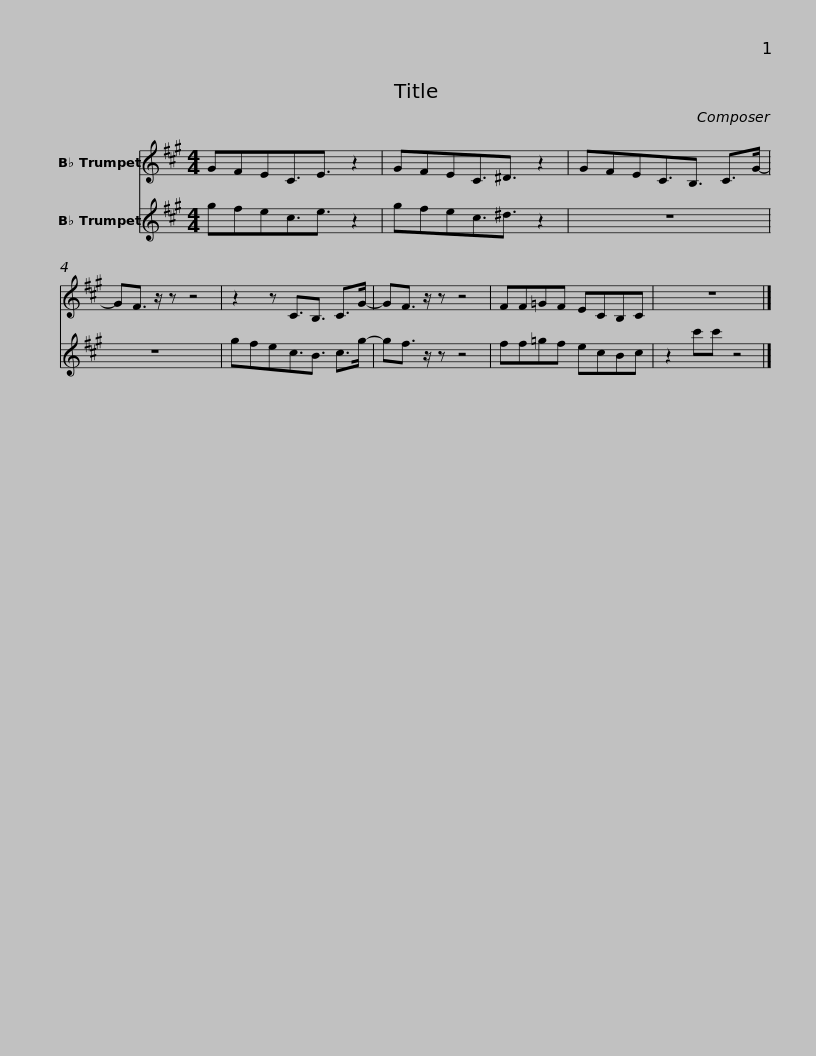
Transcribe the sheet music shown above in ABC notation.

X:1
%%score 1 2
L:1/8
M:4/4
I:linebreak $
K:none
V:1 treble transpose=-2
V:2 treble transpose=-2
V:1
[K:A] GFEC3/2E3/2 z2 | GFEC3/2^D3/2 z2 | GFEC3/2B,3/2 C>G- | GF3/2 z/ z z4 |$ z2 z C3/2B,3/2 C>G- | %5
 GF3/2 z/ z z4 | FF=GF ECB,C | z8 |] %8
V:2
[K:A] gfec3/2e3/2 z2 | gfec3/2^d3/2 z2 | z8 | z8 |$ gfec3/2B3/2 c>g- | %5
 gf3/2 z/ z z4 | ff=gf ecBc | z2 c'c' z4 |] %8
